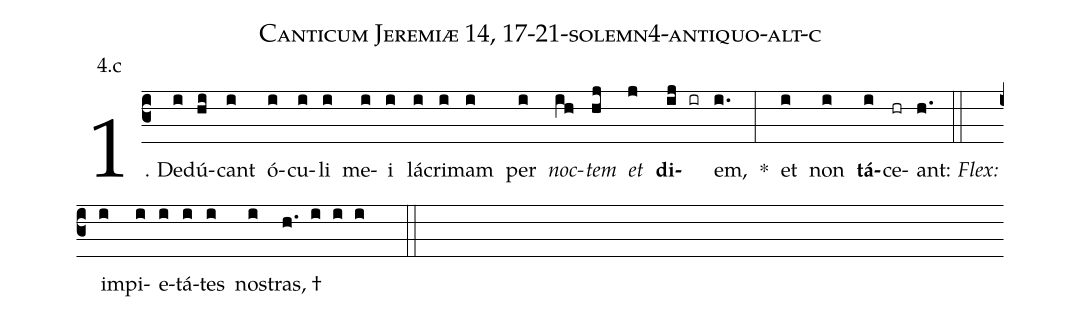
name: Canticum Jeremiæ 14, 17-21-solemn4-antiquo-alt-c;
annotation: 4.c;
%%
(c3)1. De(i)dú(hi)cant(i) ó(i)cu(i)li(i) me(i)i(i) lá(i)cri(i)mam(i) per(i) <i>noc</i>(ih)<i>tem</i>(hj) <i>et</i>(j) <b>di</b>(ij ir)em,(i.) *(:) et(i) non(i) <b>tá</b>(i)ce(hr)ant:(h.) (::)
<i>Flex:</i>()  im(i)pi(i)e(i)tá(i)tes(i) nos(i)tras, †(h. i i i  ::)
